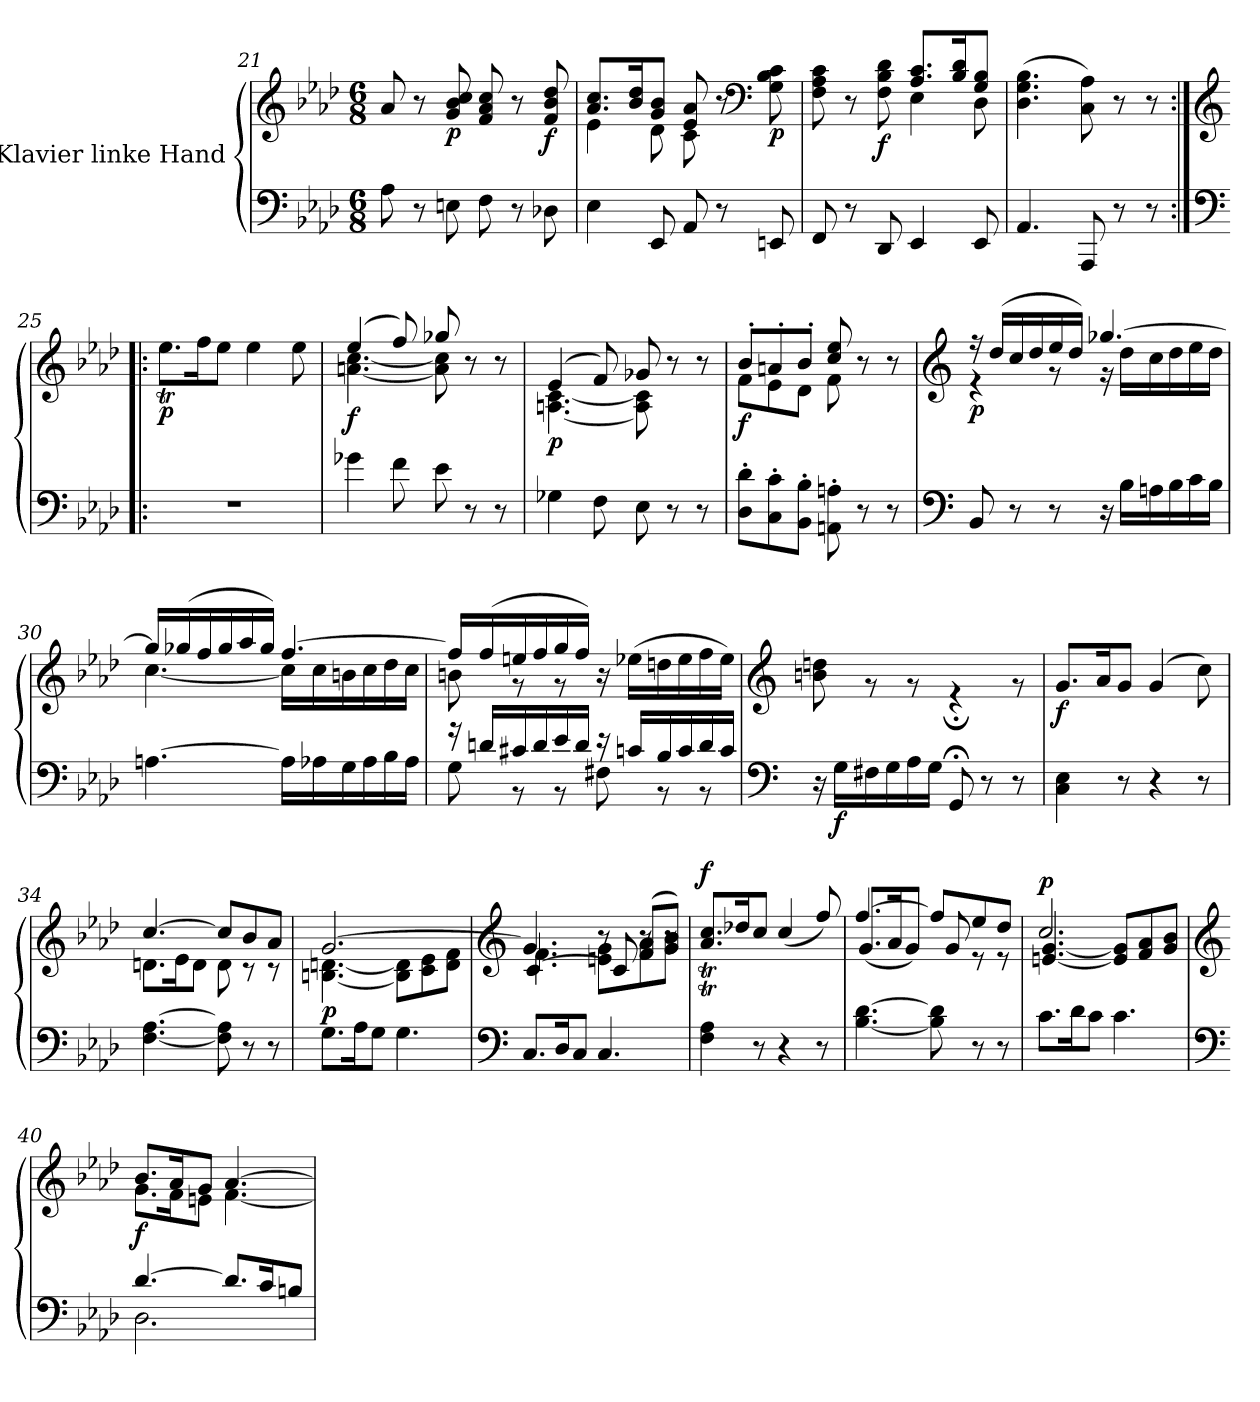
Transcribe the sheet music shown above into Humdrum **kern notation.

**kern	**kern	**dynam
*part1	*part1	*part1
*staff2	*staff1	*staff1/2
*I"Klavier linke Hand	*	*
!!LO:LB:g=z
*clefF4	*clefG2	*
*k[b-e-a-d-]	*k[b-e-a-d-]	*
*M6/8	*M6/8	*
=21	=21	=21
8A-\	8a-/	.
8r	8r	.
!	!	!LO:DY:b
8En\	8g/ 8b-/ 8cc/	p
8F\	8f/ 8a-/ 8cc/	.
8r	8r	.
!	!	!LO:DY:b
8D-X\	8f/ 8b-/ 8dd-/	f
=22	=22	=22
*	*^	*
4E-\	8.a-/ 8.cc/L	4e-\	.
.	16b-/ 16dd-/K	.	.
8EE-/	8g/ 8b-/J	8d-\	.
8AA-/	8e-/ 8a-/	8c\	.
8r	8r	4ryy	.
*	*clefF4	*	*
!	!	!	!LO:DY:b
8EEn/	8G\ 8B-\ 8c\	.	p
=23	=23	=23	=23
8FF/	8F\ 8A-\ 8c\	4.ryy	.
8r	8r	.	.
!	!	!	!LO:DY:b
8DD-/	8F\ 8B-\ 8d-\	.	f
4EE-/	8.A-/ 8.c/L	4E-\	.
.	16B-/ 16d-/K	.	.
8EE-/	8G/ 8B-/J	8D-\	.
*	*v	*v	*
=24	=24	=24
4.AA-/	(4.D-\ 4.G\ 4.B-\	.
8AAA-/	8C\ 8A-\)	.
8r	8r	.
8r	8r	.
!!LO:LB:g=z
=25:|!|:	=25:|!|:	=25:|!|:
*clefF4	*clefG2	*
*	*^	*
!	!	!	!LO:DY:b
2.r	2.ryy	8.ee-T\L	p
.	.	16ff\K	.
.	.	8ee-\J	.
.	.	4ee-\	.
.	.	8ee-\	.
=26	=26	=26	=26
!	!	!	!LO:DY:b
4g-X\	(4ee-/	[4.an\ [4.cc\	f
8f\	8ff/)	.	.
8e-\	8gg-X/	8a\] 8cc\]	.
8r	8ryy	8r	.
8r	8ryy	8r	.
=27	=27	=27	=27
!	!	!	!LO:DY:b
4G-X\	(4e-/	[4.An\ [4.c\	p
8F\	8f/)	.	.
8E-\	8g-X/	8A\] 8c\]	.
8r	8ryy	8r	.
8r	8ryy	8r	.
=28	=28	=28	=28
!	!	!	!LO:DY:b
8D-\' 8d-\'L	8b-'/L	8f\L	f
8C\' 8c\'	8an'/	8e-\	.
8BB-\' 8B-\'J	8b-'/J	8d-\J	.
8AAn\' 8An\'	8cc/ 8ee-/	8f\	.
8r	8ryy	8r	.
8r	8ryy	8r	.
!!LO:PB:g=z	!!
=29	=29	=29	=29
*clefF4	*clefG2	*	*
!	!	!	!LO:DY:b
8BB-/	16r	4r	p
.	(16dd-/LL	.	.
8r	16cc/	.	.
.	16dd-/	.	.
8r	16ee-/	8r	.
.	16dd-/JJ)	.	.
16r	[4.gg-X/	16r	.
16B-\LL	.	16dd-\LL	.
16An\	.	16cc\	.
16B-\	.	16dd-\	.
16c\	.	16ee-\	.
16B-\JJ	.	16dd-\JJ	.
=30	=30	=30	=30
[4.An\	16gg-/LL]	[4.cc\	.
.	(16gg-X/	.	.
.	16ff/	.	.
.	16gg-/	.	.
.	16aa-/	.	.
.	16gg-/JJ)	.	.
16A\LL]	[4.ff/	16cc\LL]	.
16A-X\	.	16cc\	.
16G\	.	16bn\	.
16A-\	.	16cc\	.
16B-\	.	16dd-\	.
16A-\JJ	.	16cc\JJ	.
!!LO:LB:g=z	!!
=31	=31	=31	=31
*^	*	*	*
16r	8G\	16ff/LL]	8bn\	.
16dn/LL	.	(16ff/	.	.
16c#X/	8r	16een/	8r	.
16d/	.	16ff/	.	.
16e-/	8r	16gg/	8r	.
16d/JJ	.	16ff/JJ)	.	.
16r	8F#X\	16r	4.ryy	.
16cn/LL	.	(16ee-X\LL	.	.
16B-/	8r	16ddn\	.	.
16c/	.	16ee-\	.	.
16d/	8r	16ff\	.	.
16c/JJ	.	16ee-\JJ)	.	.
*v	*v	*	*	*
!!LO:LB:g=z	!!
=32	=32	=32	=32
*clefF4	*clefG2	*	*
16r	2.ryy	8bn\ 8ddn\	.
!	!	!	!LO:DY:b=2
16G\LL	.	.	f
16F#X\	.	8r	.
16G\	.	.	.
16A-\	.	8r	.
16G\JJ	.	.	.
8GG;</	.	4r;<	.
8r	.	.	.
8r	.	8r	.
=33	=33	=33	=33
!	!	!	!LO:DY:b
*	*v	*v	*
4C\ 4E-\	8.g/L	f
.	16a-/K	.
8r	8g/J	.
4r	(4g/	.
8r	8cc\)	.
=34	=34	=34
*	*^	*
[4.F\ [4.A-\	[4.cc/	8.dn\L	.
.	.	16e-\K	.
.	.	8d\J	.
8F\] 8A-\]	8cc/L]	8d\	.
8r	8b-/	8r	.
8r	8a-/J	8r	.
=35	=35	=35	=35
!	!	!	!LO:DY:b
8.G\L	[2.g/	[4.Bn\ [4.dn\	p
16A-\K	.	.	.
8G\J	.	.	.
4.G\	.	8Bn\] 8d\]L	.
.	.	8c\ 8e-\	.
.	.	8d\ 8f\J	.
*	*v	*v	*
!!LO:LB:g=z
=36	=36	=36
*clefF4	*clefG2	*
*	*^	*
*	*	*^	*
8.C/L	4.g/]	4.f\	[4.c/	.
16D-/K	.	.	.	.
8C/J	.	.	.	.
4.C/	8r	8en\ 8g\L	8c/]	.
.	(8f/ 8a-/L	8f\ 8a-\	8r	.
.	8g/ 8b-/J)	8g\ 8b-\J	8r	.
=37	=37	=37	=37	=37
!	!	!	!	!LO:DY:a
*	*	*v	*v	*
4F\ 4A-\	2.ryy	8.a-/T 8.cc/TL	f
.	.	16dd-/K	.
8r	.	8cc/J	.
4r	.	(4cc/	.
8r	.	8ff/)	.
=38	=38	=38	=38
[4.B-\ [4.d-\	[4.ff/	(8.g/L	.
.	.	16a-/K	.
.	.	8g/J)	.
8B-\] 8d-\]	8ff/L]	8g/	.
8r	8ee-/	8r	.
8r	8dd-/J	8r	.
=39	=39	=39	=39
!	!	!	!LO:DY:a
8.c\L	2.cc/	[4.en/ [4.g/	p
16d-\K	.	.	.
8c\J	.	.	.
4.c\	.	8e/] 8g/]L	.
.	.	8f/ 8a-/	.
.	.	8g/ 8b-/J	.
!!LO:LB:g=z	!!
=40	=40	=40	=40
*clefF4	*clefG2	*	*
*^	*	*	*
!	!	!	!	!LO:DY:b
[4.d-/	2.D-\	8.b-/L	8.g\L	f
.	.	16a-/K	16f\K	.
.	.	8g/J	8en\J	.
8.d-/L]	.	[4.a-/	[4.f\	.
16c/K	.	.	.	.
8Bn/J	.	.	.	.
*v	*v	*	*	*
*	*v	*v	*
=	=	=
*-	*-	*-
